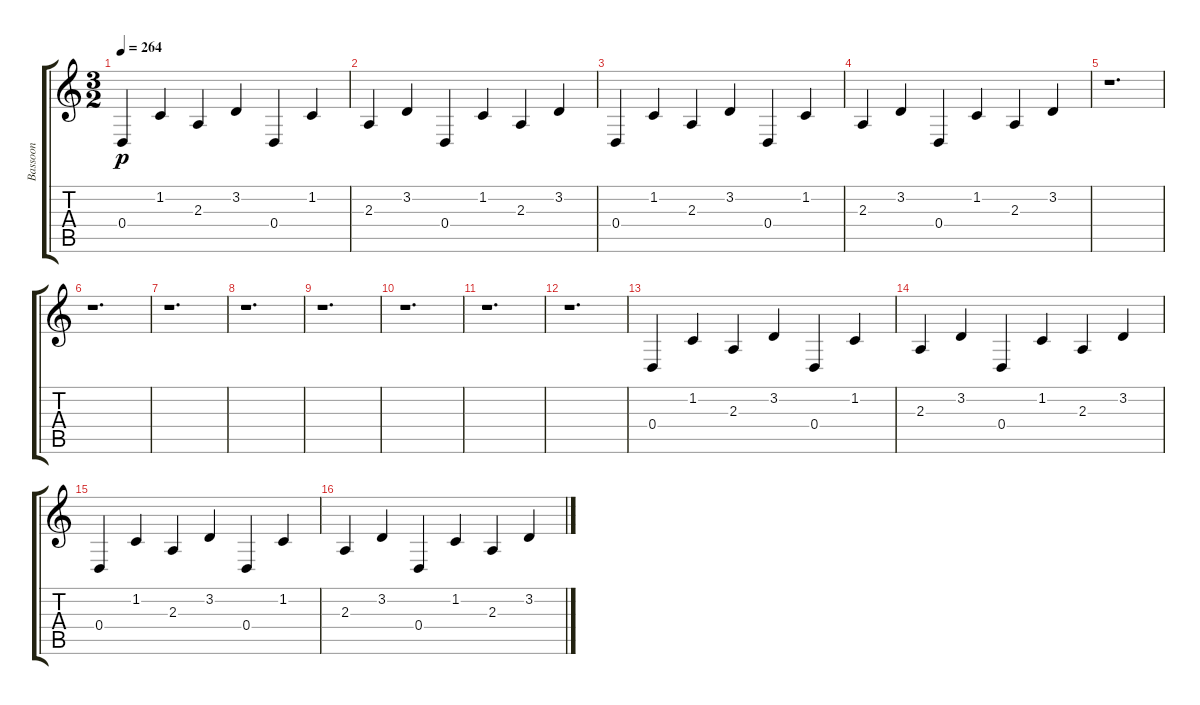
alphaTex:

\track ("Bassoon" "Bassoon") {instrument bassoon}
\staff {score tabs}
\tuning (E4 B3 G3 D3 A2 E2) {hide}
\ts (3 2)
\tempo 264
\clef g2
\ks c
0.4.4{dy p} 1.2.4 2.3.4 3.2.4 0.4.4 1.2.4 |
2.3.4 3.2.4 0.4.4 1.2.4 2.3.4 3.2.4 |
0.4.4 1.2.4 2.3.4 3.2.4 0.4.4 1.2.4 |
2.3.4 3.2.4 0.4.4 1.2.4 2.3.4 3.2.4 |
r.1{d} |
r.1{d} |
r.1{d} |
r.1{d} |
r.1{d} |
r.1{d} |
r.1{d} |
r.1{d} |
0.4.4 1.2.4 2.3.4 3.2.4 0.4.4 1.2.4 |
2.3.4 3.2.4 0.4.4 1.2.4 2.3.4 3.2.4 |
0.4.4 1.2.4 2.3.4 3.2.4 0.4.4 1.2.4 |
2.3.4 3.2.4 0.4.4 1.2.4 2.3.4 3.2.4
